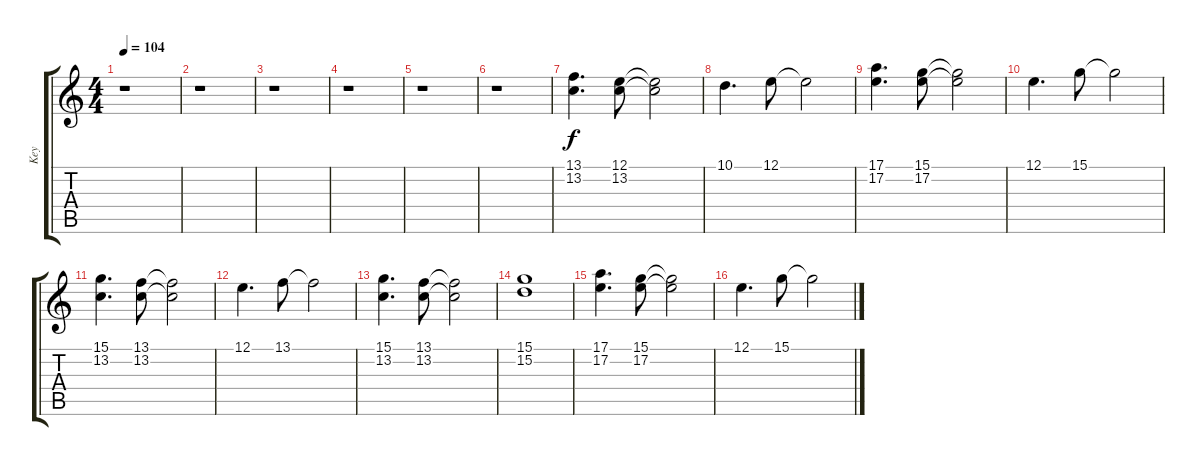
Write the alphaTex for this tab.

\track ("Key" "Key") {instrument sitar}
\staff {score tabs}
\tuning (E4 B3 G3 D3 A2 E2) {hide}
\ts (4 4)
\tempo 104
\clef g2
\ks c
r.1{dy f} |
r.1 |
r.1 |
r.1 |
r.1 |
r.1 |
(13.1 13.2).4{d} (12.1 13.2).8 (12.1{t} 13.2{t}).2 |
10.1.4{d} 12.1.8 12.1{t}.2 |
(17.1 17.2).4{d} (15.1 17.2).8 (15.1{t} 17.2{t}).2 |
12.1.4{d} 15.1.8 15.1{t}.2 |
(15.1 13.2).4{d} (13.1 13.2).8 (13.1{t} 13.2{t}).2 |
12.1.4{d} 13.1.8 13.1{t}.2 |
(15.1 13.2).4{d} (13.1 13.2).8 (13.1{t} 13.2{t}).2 |
(15.1 15.2).1 |
(17.1 17.2).4{d} (15.1 17.2).8 (15.1{t} 17.2{t}).2 |
12.1.4{d} 15.1.8 15.1{t}.2
